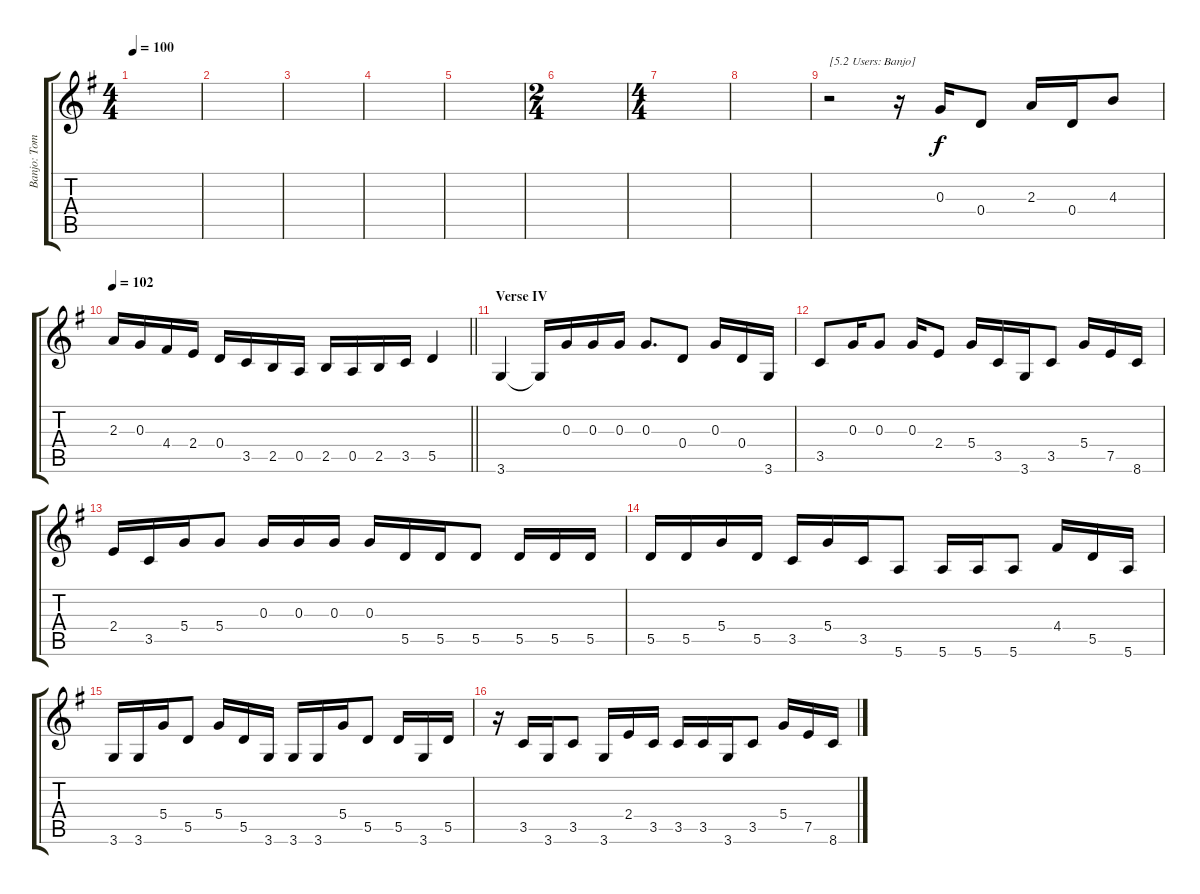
\track ("Banjo: Tom" "Banjo: Tom") {instrument banjo}
\staff {score tabs}
\tuning (E4 B3 G3 D3 A2 E2) {hide}
\displaytranspose 12
\ts (4 4)
\tempo 100
\clef g2
\ks g
|
|
|
|
|
\ts (2 4)
|
\ts (4 4)
|
|
r.2{txt "[5.2 Users: Banjo]"} r.16 0.3.16 0.4.8 2.3.16 0.4.16 4.3.8 |
\tempo 102
\barLineRight lightlight
2.3.16 0.3.16 4.4.16 2.4.16 0.4.16 3.5.16 2.5.16 0.5.16 2.5.16 0.5.16 2.5.16 3.5.16 5.5.4 |
\section ("" "Verse IV")
3.6.4 3.6{t}.16 0.3.16 0.3.16 0.3.16 0.3.8{d} 0.4.8 0.3.16 0.4.16 3.6.16 |
3.5.8 0.3.16 0.3.8 0.3.16 2.4.8 5.4.16 3.5.16 3.6.16 3.5.8 5.4.16 7.5.16 8.6.16 |
2.4.16 3.5.16 5.4.16 5.4.8 0.3.16 0.3.16 0.3.16 0.3.16 5.5.16 5.5.16 5.5.8 5.5.16 5.5.16 5.5.16 |
5.5.16 5.5.16 5.4.16 5.5.16 3.5.16 5.4.16 3.5.16 5.6.8 5.6.16 5.6.16 5.6.8 4.4.16 5.5.16 5.6.16 |
3.6.16 3.6.16 5.4.16 5.5.8 5.4.16 5.5.16 3.6.16 3.6.16 3.6.16 5.4.16 5.5.8 5.5.16 3.6.16 5.5.16 |
r.16 3.5.16 3.6.16 3.5.8 3.6.16 2.4.16 3.5.16 3.5.16 3.5.16 3.6.16 3.5.8 5.4.16 7.5.16 8.6.16
